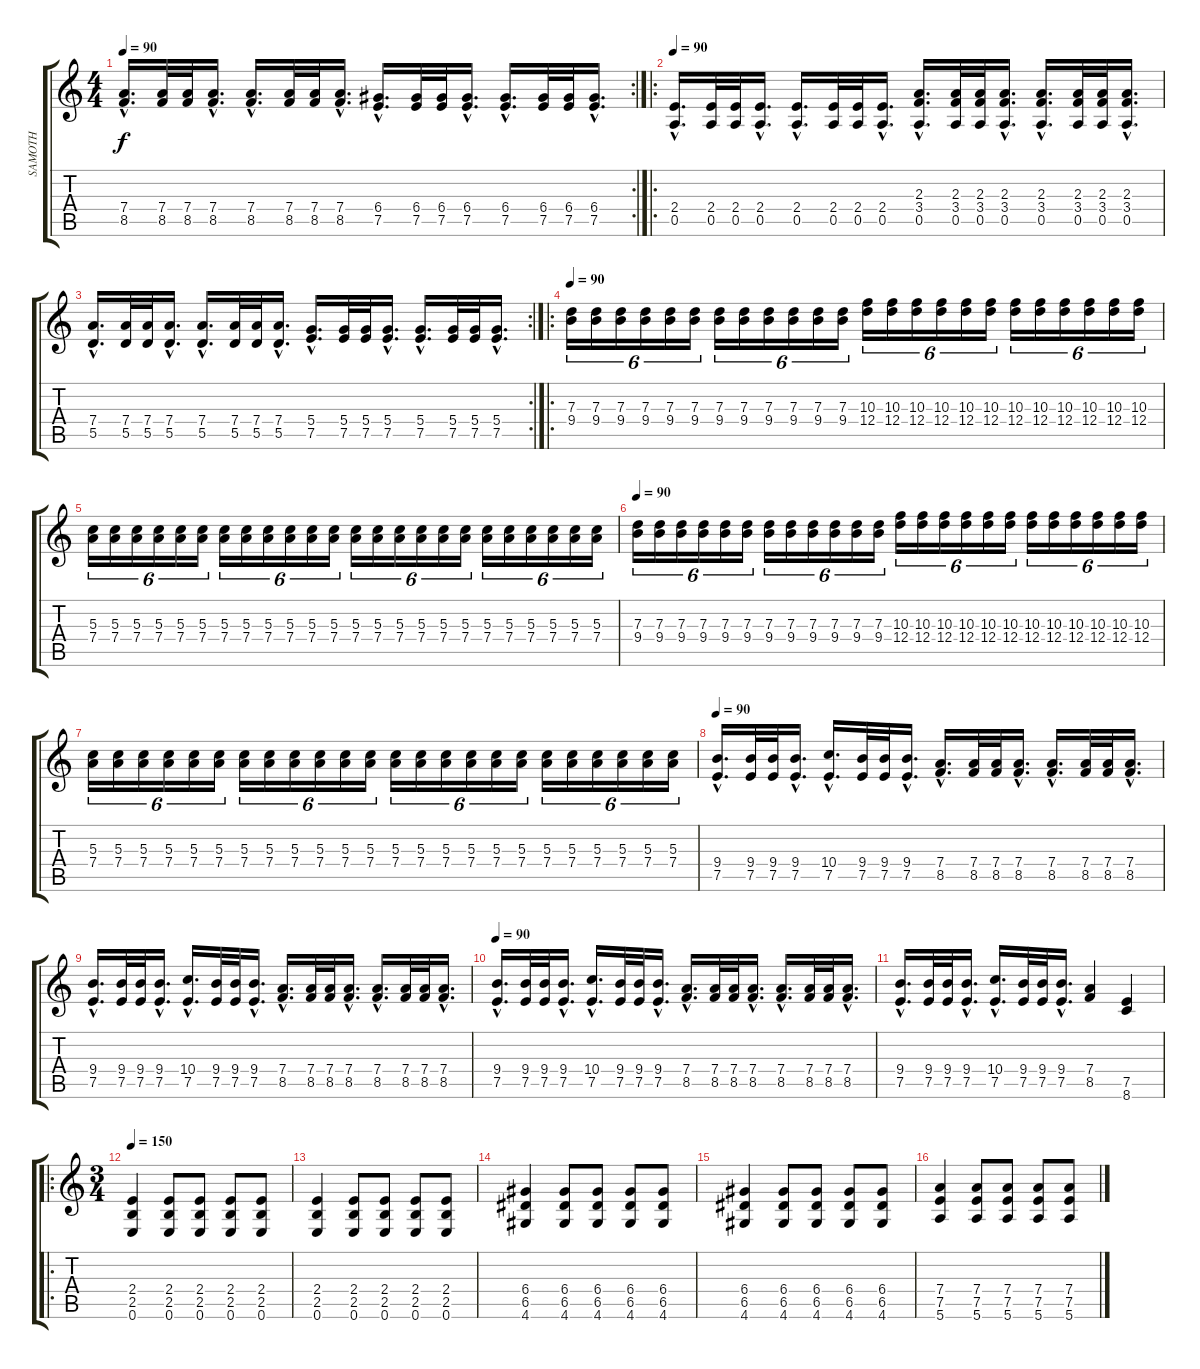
\track ("SAMOTH" "SAMOTH") {instrument distortionguitar}
\staff {score tabs}
\tuning (E4 B3 G3 D3 A2 E2) {hide}
\rc 2
\ts (4 4)
\tempo 90
\clef g2
\ks c
(7.4{hac} 8.5{hac}).16{d dy f} (7.4 8.5).32 (7.4 8.5).32 (7.4{hac} 8.5{hac}).16{d} (7.4{hac} 8.5{hac}).16{d} (7.4 8.5).32 (7.4 8.5).32 (7.4{hac} 8.5{hac}).16{d} (6.4{hac} 7.5{hac}).16{d} (6.4 7.5).32 (6.4 7.5).32 (6.4{hac} 7.5{hac}).16{d} (6.4{hac} 7.5{hac}).16{d} (6.4 7.5).32 (6.4 7.5).32 (6.4{hac} 7.5{hac}).16{d} |
\ro
\tempo 90
(2.4{hac} 0.5{hac}).16{d} (2.4 0.5).32 (2.4 0.5).32 (2.4{hac} 0.5{hac}).16{d} (2.4{hac} 0.5{hac}).16{d} (2.4 0.5).32 (2.4 0.5).32 (2.4{hac} 0.5{hac}).16{d} (2.3{hac} 3.4{hac} 0.5{hac}).16{d} (2.3 3.4 0.5).32 (2.3 3.4 0.5).32 (2.3{hac} 3.4{hac} 0.5{hac}).16{d} (2.3{hac} 3.4{hac} 0.5{hac}).16{d} (2.3 3.4 0.5).32 (2.3 3.4 0.5).32 (2.3{hac} 3.4{hac} 0.5{hac}).16{d} |
\rc 2
(7.4{hac} 5.5{hac}).16{d} (7.4 5.5).32 (7.4 5.5).32 (7.4{hac} 5.5{hac}).16{d} (7.4{hac} 5.5{hac}).16{d} (7.4 5.5).32 (7.4 5.5).32 (7.4{hac} 5.5{hac}).16{d} (5.4{hac} 7.5{hac}).16{d} (5.4 7.5).32 (5.4 7.5).32 (5.4{hac} 7.5{hac}).16{d} (5.4{hac} 7.5{hac}).16{d} (5.4 7.5).32 (5.4 7.5).32 (5.4{hac} 7.5{hac}).16{d} |
\ro
\tempo 90
(7.3 9.4).16{tu (6 4)} (7.3 9.4).16{tu (6 4)} (7.3 9.4).16{tu (6 4)} (7.3 9.4).16{tu (6 4)} (7.3 9.4).16{tu (6 4)} (7.3 9.4).16{tu (6 4)} (7.3 9.4).16{tu (6 4)} (7.3 9.4).16{tu (6 4)} (7.3 9.4).16{tu (6 4)} (7.3 9.4).16{tu (6 4)} (7.3 9.4).16{tu (6 4)} (7.3 9.4).16{tu (6 4)} (10.3 12.4).16{tu (6 4)} (10.3 12.4).16{tu (6 4)} (10.3 12.4).16{tu (6 4)} (10.3 12.4).16{tu (6 4)} (10.3 12.4).16{tu (6 4)} (10.3 12.4).16{tu (6 4)} (10.3 12.4).16{tu (6 4)} (10.3 12.4).16{tu (6 4)} (10.3 12.4).16{tu (6 4)} (10.3 12.4).16{tu (6 4)} (10.3 12.4).16{tu (6 4)} (10.3 12.4).16{tu (6 4)} |
(5.3 7.4).16{tu (6 4)} (5.3 7.4).16{tu (6 4)} (5.3 7.4).16{tu (6 4)} (5.3 7.4).16{tu (6 4)} (5.3 7.4).16{tu (6 4)} (5.3 7.4).16{tu (6 4)} (5.3 7.4).16{tu (6 4)} (5.3 7.4).16{tu (6 4)} (5.3 7.4).16{tu (6 4)} (5.3 7.4).16{tu (6 4)} (5.3 7.4).16{tu (6 4)} (5.3 7.4).16{tu (6 4)} (5.3 7.4).16{tu (6 4)} (5.3 7.4).16{tu (6 4)} (5.3 7.4).16{tu (6 4)} (5.3 7.4).16{tu (6 4)} (5.3 7.4).16{tu (6 4)} (5.3 7.4).16{tu (6 4)} (5.3 7.4).16{tu (6 4)} (5.3 7.4).16{tu (6 4)} (5.3 7.4).16{tu (6 4)} (5.3 7.4).16{tu (6 4)} (5.3 7.4).16{tu (6 4)} (5.3 7.4).16{tu (6 4)} |
\tempo 90
(7.3 9.4).16{tu (6 4)} (7.3 9.4).16{tu (6 4)} (7.3 9.4).16{tu (6 4)} (7.3 9.4).16{tu (6 4)} (7.3 9.4).16{tu (6 4)} (7.3 9.4).16{tu (6 4)} (7.3 9.4).16{tu (6 4)} (7.3 9.4).16{tu (6 4)} (7.3 9.4).16{tu (6 4)} (7.3 9.4).16{tu (6 4)} (7.3 9.4).16{tu (6 4)} (7.3 9.4).16{tu (6 4)} (10.3 12.4).16{tu (6 4)} (10.3 12.4).16{tu (6 4)} (10.3 12.4).16{tu (6 4)} (10.3 12.4).16{tu (6 4)} (10.3 12.4).16{tu (6 4)} (10.3 12.4).16{tu (6 4)} (10.3 12.4).16{tu (6 4)} (10.3 12.4).16{tu (6 4)} (10.3 12.4).16{tu (6 4)} (10.3 12.4).16{tu (6 4)} (10.3 12.4).16{tu (6 4)} (10.3 12.4).16{tu (6 4)} |
(5.3 7.4).16{tu (6 4)} (5.3 7.4).16{tu (6 4)} (5.3 7.4).16{tu (6 4)} (5.3 7.4).16{tu (6 4)} (5.3 7.4).16{tu (6 4)} (5.3 7.4).16{tu (6 4)} (5.3 7.4).16{tu (6 4)} (5.3 7.4).16{tu (6 4)} (5.3 7.4).16{tu (6 4)} (5.3 7.4).16{tu (6 4)} (5.3 7.4).16{tu (6 4)} (5.3 7.4).16{tu (6 4)} (5.3 7.4).16{tu (6 4)} (5.3 7.4).16{tu (6 4)} (5.3 7.4).16{tu (6 4)} (5.3 7.4).16{tu (6 4)} (5.3 7.4).16{tu (6 4)} (5.3 7.4).16{tu (6 4)} (5.3 7.4).16{tu (6 4)} (5.3 7.4).16{tu (6 4)} (5.3 7.4).16{tu (6 4)} (5.3 7.4).16{tu (6 4)} (5.3 7.4).16{tu (6 4)} (5.3 7.4).16{tu (6 4)} |
\tempo 90
(9.4{hac} 7.5{hac}).16{d} (9.4 7.5).32 (9.4 7.5).32 (9.4{hac} 7.5{hac}).16{d} (10.4{hac} 7.5{hac}).16{d} (9.4 7.5).32 (9.4 7.5).32 (9.4{hac} 7.5{hac}).16{d} (7.4{hac} 8.5{hac}).16{d} (7.4 8.5).32 (7.4 8.5).32 (7.4{hac} 8.5{hac}).16{d} (7.4{hac} 8.5{hac}).16{d} (7.4 8.5).32 (7.4 8.5).32 (7.4{hac} 8.5{hac}).16{d} |
(9.4{hac} 7.5{hac}).16{d} (9.4 7.5).32 (9.4 7.5).32 (9.4{hac} 7.5{hac}).16{d} (10.4{hac} 7.5{hac}).16{d} (9.4 7.5).32 (9.4 7.5).32 (9.4{hac} 7.5{hac}).16{d} (7.4{hac} 8.5{hac}).16{d} (7.4 8.5).32 (7.4 8.5).32 (7.4{hac} 8.5{hac}).16{d} (7.4{hac} 8.5{hac}).16{d} (7.4 8.5).32 (7.4 8.5).32 (7.4{hac} 8.5{hac}).16{d} |
\tempo 90
(9.4{hac} 7.5{hac}).16{d} (9.4 7.5).32 (9.4 7.5).32 (9.4{hac} 7.5{hac}).16{d} (10.4{hac} 7.5{hac}).16{d} (9.4 7.5).32 (9.4 7.5).32 (9.4{hac} 7.5{hac}).16{d} (7.4{hac} 8.5{hac}).16{d} (7.4 8.5).32 (7.4 8.5).32 (7.4{hac} 8.5{hac}).16{d} (7.4{hac} 8.5{hac}).16{d} (7.4 8.5).32 (7.4 8.5).32 (7.4{hac} 8.5{hac}).16{d} |
(9.4{hac} 7.5{hac}).16{d} (9.4 7.5).32 (9.4 7.5).32 (9.4{hac} 7.5{hac}).16{d} (10.4{hac} 7.5{hac}).16{d} (9.4 7.5).32 (9.4 7.5).32 (9.4{hac} 7.5{hac}).16{d} (7.4 8.5).4 (7.5 8.6).4 |
\ro
\ts (3 4)
\tempo 150
(2.4 2.5 0.6).4 (2.4 2.5 0.6).8 (2.4 2.5 0.6).8 (2.4 2.5 0.6).8 (2.4 2.5 0.6).8 |
(2.4 2.5 0.6).4 (2.4 2.5 0.6).8 (2.4 2.5 0.6).8 (2.4 2.5 0.6).8 (2.4 2.5 0.6).8 |
(6.4 6.5 4.6).4 (6.4 6.5 4.6).8 (6.4 6.5 4.6).8 (6.4 6.5 4.6).8 (6.4 6.5 4.6).8 |
(6.4 6.5 4.6).4 (6.4 6.5 4.6).8 (6.4 6.5 4.6).8 (6.4 6.5 4.6).8 (6.4 6.5 4.6).8 |
(7.4 7.5 5.6).4 (7.4 7.5 5.6).8 (7.4 7.5 5.6).8 (7.4 7.5 5.6).8 (7.4 7.5 5.6).8
